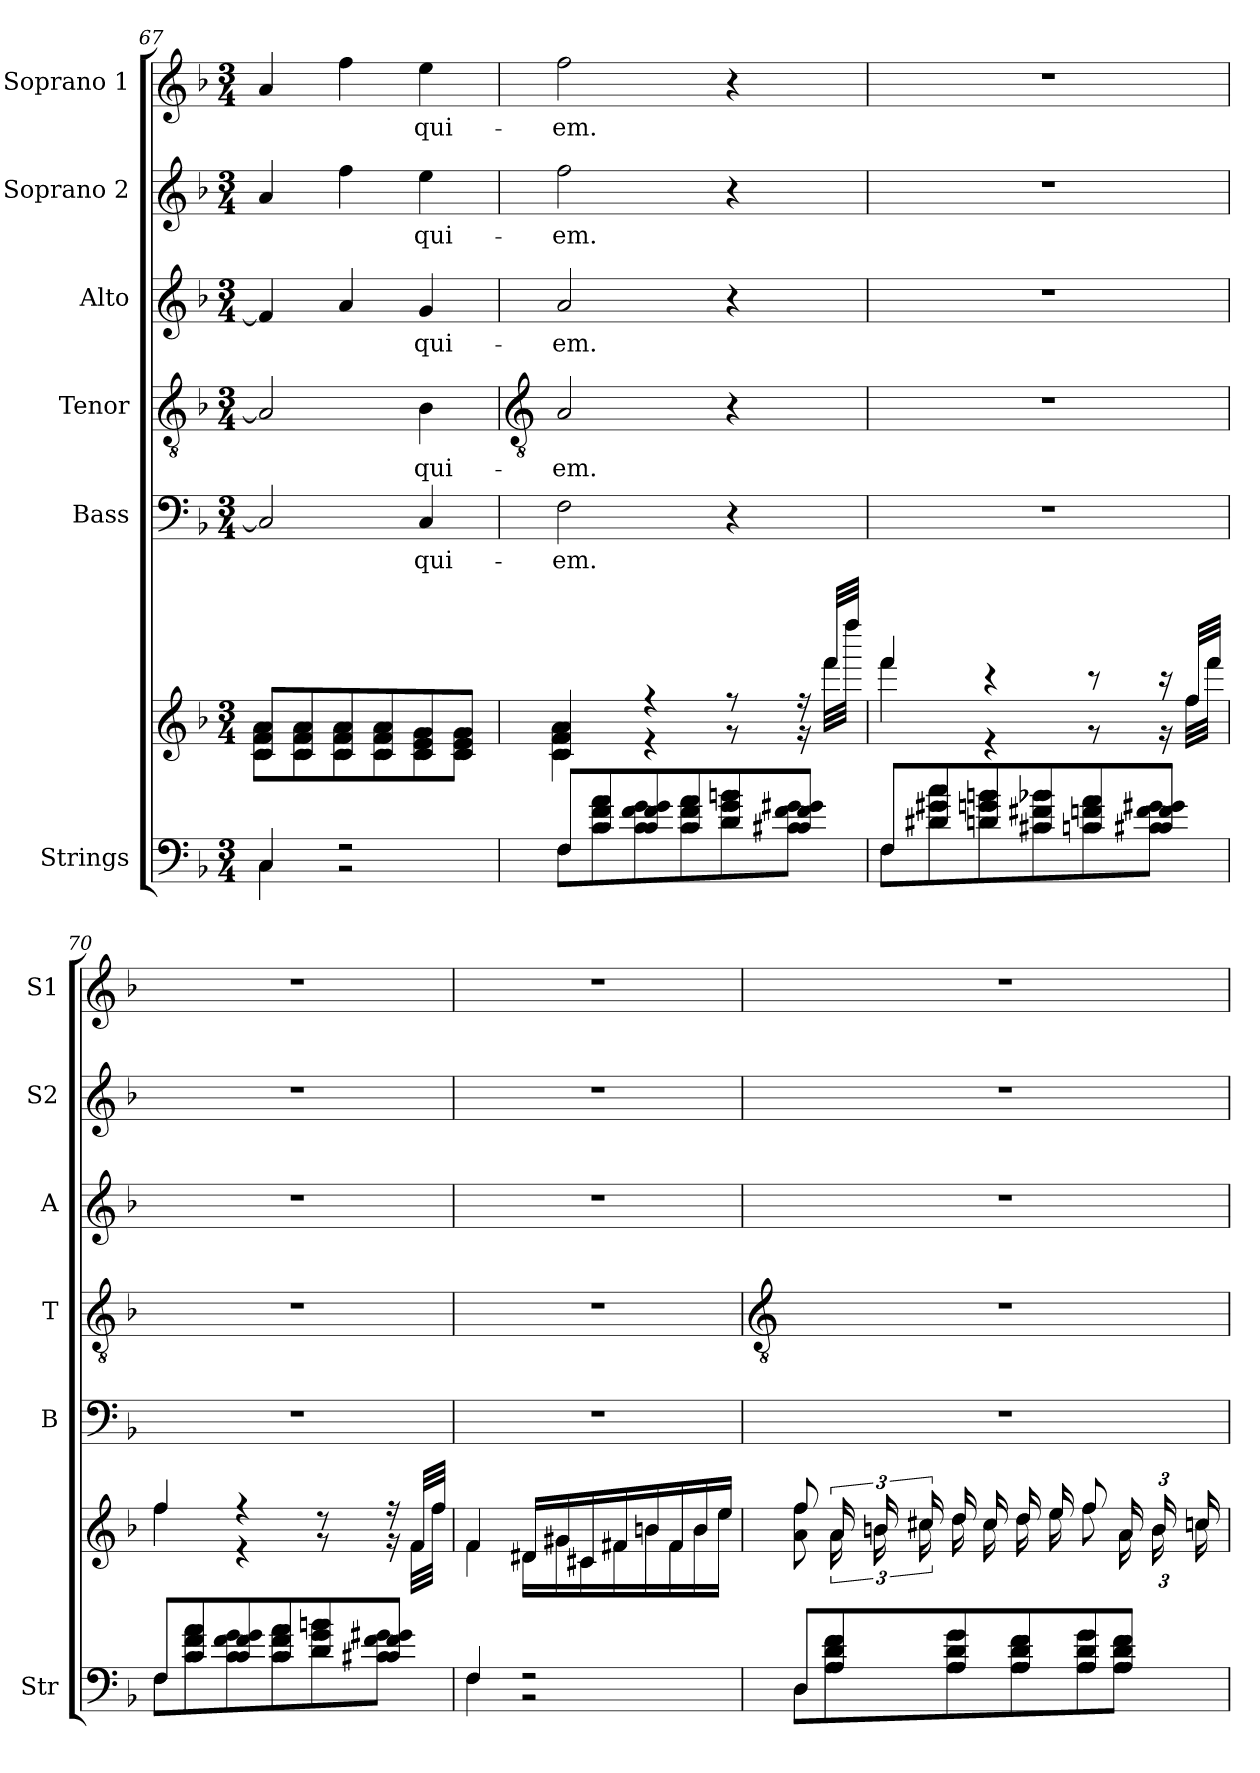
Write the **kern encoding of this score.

**kern	**kern	**kern	**text	**kern	**text	**kern	**text	**kern	**text	**kern	**text
*part6	*part6	*part5	*part5	*part4	*part4	*part3	*part3	*part2	*part2	*part1	*part1
*staff7	*staff6	*staff5	*staff5	*staff4	*staff4	*staff3	*staff3	*staff2	*staff2	*staff1	*staff1
*I"Strings	*	*I"Bass	*	*I"Tenor	*	*I"Alto	*	*I"Soprano 2	*	*I"Soprano 1	*
*I'Str	*	*I'B	*	*I'T	*	*I'A	*	*I'S2	*	*I'S1	*
*clefF4	*clefG2	*clefF4	*	*clefGv2	*	*clefG2	*	*clefG2	*	*clefG2	*
*k[b-]	*k[b-]	*k[b-]	*	*k[b-]	*	*k[b-]	*	*k[b-]	*	*k[b-]	*
*F:	*F:	*F:	*	*F:	*	*F:	*	*F:	*	*F:	*
*M3/4	*M3/4	*M3/4	*	*M3/4	*	*M3/4	*	*M3/4	*	*M3/4	*
=67	=67	=67	=67	=67	=67	=67	=67	=67	=67	=67	=67
*^	*^	*	*	*	*	*	*	*	*	*	*
4C/	4C\	8c/ 8f/ 8a/L	8c\ 8f\ 8a\L	2C]	.	2A]	.	4f]	.	4a	.	4a	.
.	.	8c/ 8f/ 8a/	8c\ 8f\ 8a\	.	.	.	.	.	.	.	.	.	.
2r	2r	8c/ 8f/ 8a/	8c\ 8f\ 8a\	.	.	.	.	4a	.	4ff	.	4ff	.
.	.	8c/ 8f/ 8a/	8c\ 8f\ 8a\	.	.	.	.	.	.	.	.	.	.
!	!	!	!	!	!LO:LY:b	!	!LO:LY:b	!	!LO:LY:b	!	!LO:LY:b	!	!LO:LY:b
.	.	8c/ 8e/ 8g/	8c\ 8e\ 8g\	4C	-qui-	4B-	-qui-	4g	-qui-	4ee	-qui-	4ee	-qui-
.	.	8c/ 8e/ 8g/J	8c\ 8e\ 8g\J	.	.	.	.	.	.	.	.	.	.
!!LO:LB:g=z
=68	=68	=68	=68	=68	=68	=68	=68	=68	=68	=68	=68	=68	=68
*	*	*	*	*	*	*clefGv2	*	*	*	*	*	*	*
!	!	!	!	!	!LO:LY:b	!	!LO:LY:b	!	!LO:LY:b	!	!LO:LY:b	!	!LO:LY:b
8F/L	8F\L	4c/ 4f/ 4a/	4c\ 4f\ 4a\	2F	-em.	2A	-em.	2a	-em.	2ff	-em.	2ff	-em.
8c/ 8f/ 8a/	8c\ 8f\ 8a\	.	.	.	.	.	.	.	.	.	.	.	.
8c/ 8f/ 8g/	8c\ 8f\ 8g\	4r	4r	.	.	.	.	.	.	.	.	.	.
8c/ 8f/ 8a/	8c\ 8f\ 8a\	.	.	.	.	.	.	.	.	.	.	.	.
8d/ 8g/ 8bn/	8d\ 8g\ 8bn\	8r	8r	4r	.	4r	.	4r	.	4r	.	4r	.
8c#X/ 8f/ 8g#X/J	8c#X\ 8f\ 8g#X\J	16r	16r	.	.	.	.	.	.	.	.	.	.
.	.	32fff/LLL	32fff\LLL	.	.	.	.	.	.	.	.	.	.
.	.	32ffff/JJJ	32ffff\JJJ	.	.	.	.	.	.	.	.	.	.
=69	=69	=69	=69	=69	=69	=69	=69	=69	=69	=69	=69	=69	=69
!	!	!	!	!LO:N:vis=1	!	!LO:N:vis=1	!	!LO:N:vis=1	!	!LO:N:vis=1	!	!LO:N:vis=1	!
8F/L	8F\L	4fff/	4fff\	2.r	.	2.r	.	2.r	.	2.r	.	2.r	.
8d#X/ 8g#X/ 8cc/	8d#X\ 8g#X\ 8cc\	.	.	.	.	.	.	.	.	.	.	.	.
8dn/ 8gn/ 8bn/	8dn\ 8gn\ 8bn\	4r	4r	.	.	.	.	.	.	.	.	.	.
8c#X/ 8f#X/ 8b-X/	8c#X\ 8f#X\ 8b-X\	.	.	.	.	.	.	.	.	.	.	.	.
8cn/ 8fn/ 8a/	8cn\ 8fn\ 8a\	8r	8r	.	.	.	.	.	.	.	.	.	.
8c#X/ 8f/ 8g#X/J	8c#X\ 8f\ 8g#X\J	16r	16r	.	.	.	.	.	.	.	.	.	.
.	.	32ff/LLL	32ff\LLL	.	.	.	.	.	.	.	.	.	.
.	.	32fff/JJJ	32fff\JJJ	.	.	.	.	.	.	.	.	.	.
=70	=70	=70	=70	=70	=70	=70	=70	=70	=70	=70	=70	=70	=70
!	!	!	!	!LO:N:vis=1	!	!LO:N:vis=1	!	!LO:N:vis=1	!	!LO:N:vis=1	!	!LO:N:vis=1	!
8F/L	8F\L	4ff/	4ff\	2.r	.	2.r	.	2.r	.	2.r	.	2.r	.
8c/ 8f/ 8a/	8c\ 8f\ 8a\	.	.	.	.	.	.	.	.	.	.	.	.
8c/ 8f/ 8g/	8c\ 8f\ 8g\	4r	4r	.	.	.	.	.	.	.	.	.	.
8c/ 8f/ 8a/	8c\ 8f\ 8a\	.	.	.	.	.	.	.	.	.	.	.	.
8d/ 8g/ 8bn/	8d\ 8g\ 8bn\	8r	8r	.	.	.	.	.	.	.	.	.	.
8c#X/ 8f/ 8g#X/J	8c#X\ 8f\ 8g#X\J	16r	16r	.	.	.	.	.	.	.	.	.	.
.	.	32f/LLL	32f\LLL	.	.	.	.	.	.	.	.	.	.
.	.	32ff/JJJ	32ff\JJJ	.	.	.	.	.	.	.	.	.	.
=71	=71	=71	=71	=71	=71	=71	=71	=71	=71	=71	=71	=71	=71
!	!	!	!	!LO:N:vis=1	!	!LO:N:vis=1	!	!LO:N:vis=1	!	!LO:N:vis=1	!	!LO:N:vis=1	!
4F/	4F\	4f/	4f\	2.r	.	2.r	.	2.r	.	2.r	.	2.r	.
2r	2r	16d#X/LL	16d#X\LL	.	.	.	.	.	.	.	.	.	.
.	.	16g#X/	16g#X\	.	.	.	.	.	.	.	.	.	.
.	.	16c#X/	16c#X\	.	.	.	.	.	.	.	.	.	.
.	.	16f#X/	16f#X\	.	.	.	.	.	.	.	.	.	.
.	.	16bn/	16bn\	.	.	.	.	.	.	.	.	.	.
.	.	16f#/	16f#\	.	.	.	.	.	.	.	.	.	.
.	.	16b/	16b\	.	.	.	.	.	.	.	.	.	.
.	.	16ee/JJ	16ee\JJ	.	.	.	.	.	.	.	.	.	.
!!LO:LB:g=z
=72	=72	=72	=72	=72	=72	=72	=72	=72	=72	=72	=72	=72	=72
*	*	*	*	*	*	*clefGv2	*	*	*	*	*	*	*
!	!	!	!	!LO:N:vis=1	!	!LO:N:vis=1	!	!LO:N:vis=1	!	!LO:N:vis=1	!	!LO:N:vis=1	!
8D/L	8D\L	8ff/L	8a\ 8ff\L	2.r	.	2.r	.	2.r	.	2.r	.	2.r	.
8A/ 8d/ 8f/	8A\ 8d\ 8f\	24a/L	24a\L	.	.	.	.	.	.	.	.	.	.
.	.	24bn/	24bn\	.	.	.	.	.	.	.	.	.	.
.	.	24cc#X/	24cc#X\	.	.	.	.	.	.	.	.	.	.
8A/ 8d/ 8g/	8A\ 8d\ 8g\	16dd/	16dd\	.	.	.	.	.	.	.	.	.	.
.	.	16cc#/	16cc#\	.	.	.	.	.	.	.	.	.	.
8A/ 8d/ 8f/	8A\ 8d\ 8f\	16dd/	16dd\	.	.	.	.	.	.	.	.	.	.
.	.	16ee/	16ee\	.	.	.	.	.	.	.	.	.	.
8A/ 8d/ 8g/	8A\ 8d\ 8g\	8ff/	8ff\	.	.	.	.	.	.	.	.	.	.
8A/ 8d/ 8f/J	8A\ 8d\ 8f\J	24a/L	24a\L	.	.	.	.	.	.	.	.	.	.
.	.	24b/	24b\	.	.	.	.	.	.	.	.	.	.
.	.	24ccn/JJ	24ccn\JJ	.	.	.	.	.	.	.	.	.	.
*v	*v	*	*	*	*	*	*	*	*	*	*	*	*
*	*v	*v	*	*	*	*	*	*	*	*	*	*
=	=	=	=	=	=	=	=	=	=	=	=
*-	*-	*-	*-	*-	*-	*-	*-	*-	*-	*-	*-
